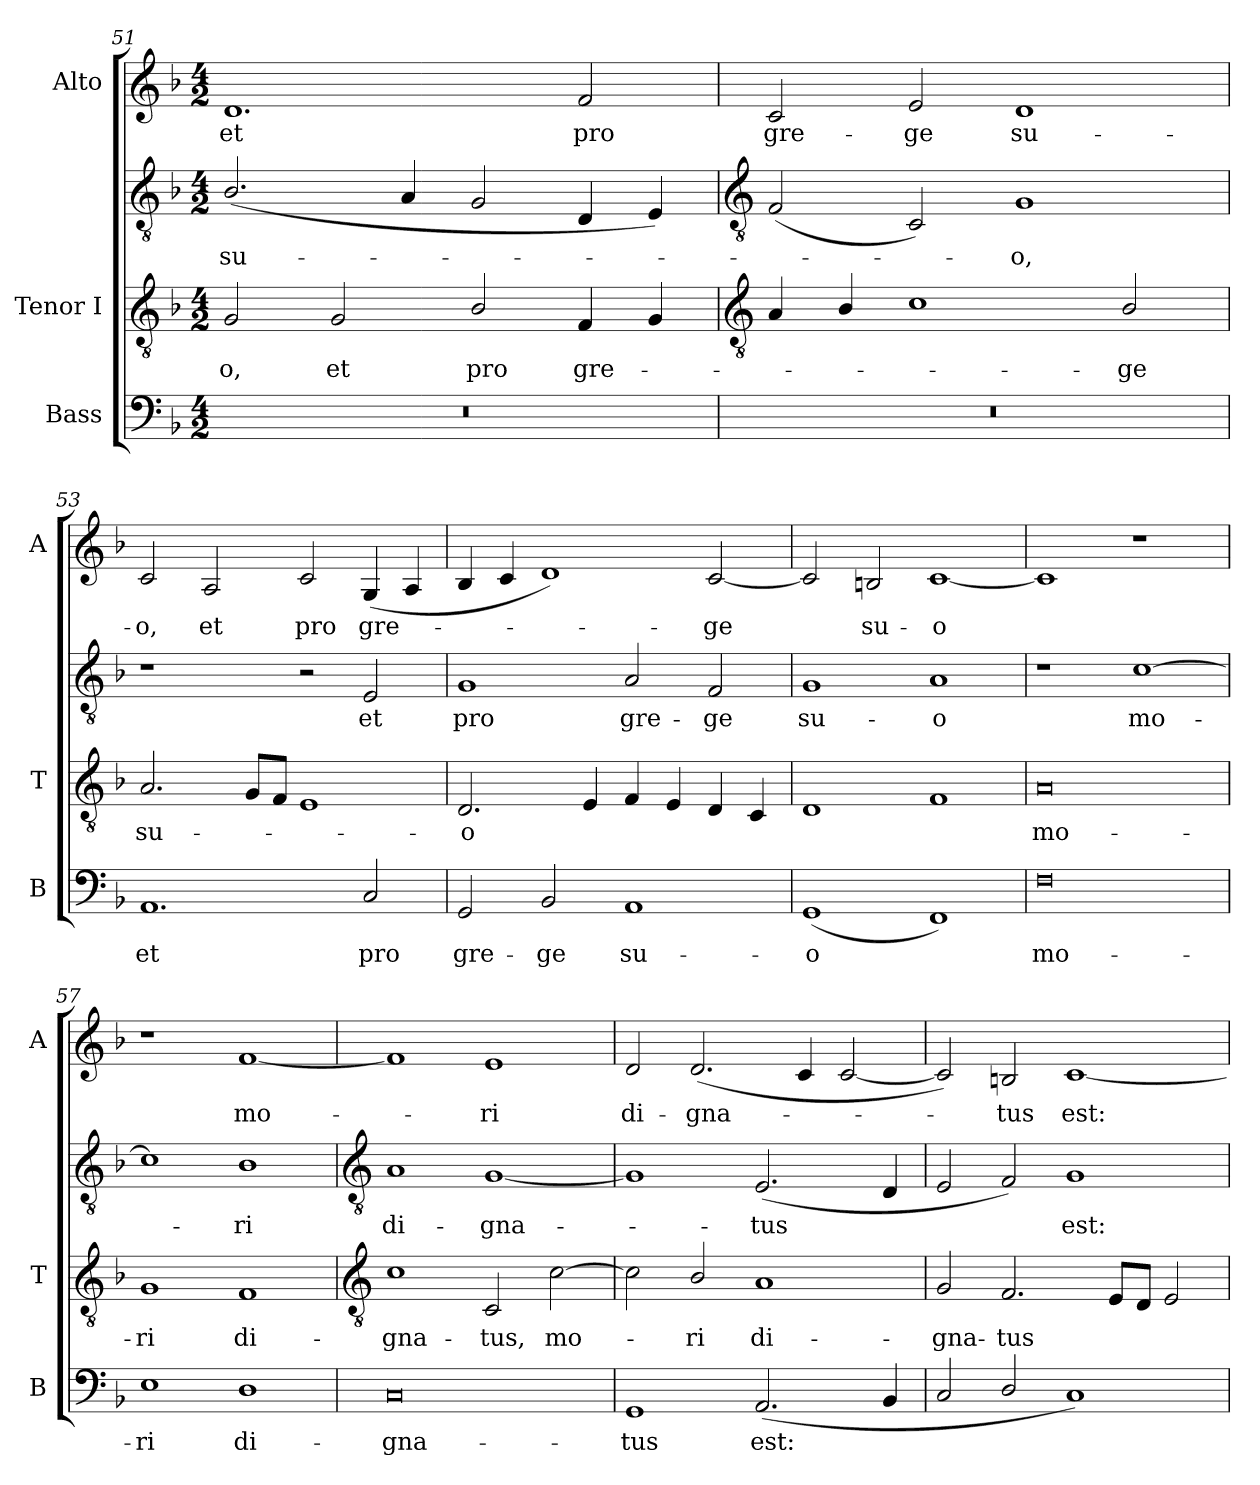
**kern	**text	**kern	**text	**kern	**text	**kern	**text
*part3	*part3	*part2	*part2	*part2	*part2	*part1	*part1
*staff4	*staff4	*staff3	*staff3	*staff2	*staff2	*staff1	*staff1
*I"Bass	*	*I"Tenor I	*	*	*	*I"Alto	*
*I'B	*	*I'T	*	*	*	*I'A	*
*clefF4	*	*clefGv2	*	*clefGv2	*	*clefG2	*
*k[b-]	*	*k[b-]	*	*k[b-]	*	*k[b-]	*
*F:	*	*F:	*	*F:	*	*F:	*
*M4/2	*	*M4/2	*	*M4/2	*	*M4/2	*
=51	=51	=51	=51	=51	=51	=51	=51
!	!	!	!LO:LY:b	!	!LO:LY:b	!	!LO:LY:b
0r	.	2G	o,	(<2.B-/	-su-	1.d	et
!	!	!	!LO:LY:b	!	!	!	!
.	.	2G	et	.	.	.	.
.	.	.	.	4A	.	.	.
!	!	!	!LO:LY:b	!	!	!	!
.	.	2B-/	pro	2G	.	.	.
!	!	!	!LO:LY:b	!	!	!	!LO:LY:b
.	.	4F	gre-	4D	.	2f	pro
.	.	4G	.	4E)	.	.	.
!!LO:LB:g=z
=52	=52	=52	=52	=52	=52	=52	=52
*	*	*clefGv2	*	*clefGv2	*	*	*
!	!	!	!	!	!	!	!LO:LY:b
0r	.	4A	.	(<2F	.	2c	gre-
.	.	4B-/	.	.	.	.	.
!	!	!	!	!	!	!	!LO:LY:b
.	.	1c/	.	2C)	.	2e	-ge
!	!	!	!	!	!LO:LY:b	!	!LO:LY:b
.	.	.	.	1G	o,	1d	su-
!	!	!	!LO:LY:b	!	!	!	!
.	.	2B-/	ge	.	.	.	.
=53	=53	=53	=53	=53	=53	=53	=53
!	!LO:LY:b	!	!LO:LY:b	!	!	!	!LO:LY:b
1.AA	et	2.A	su-	1r	.	2c	-o,
!	!	!	!	!	!	!	!LO:LY:b
.	.	.	.	.	.	2A	et
.	.	8GL	.	.	.	.	.
.	.	8FJ	.	.	.	.	.
!	!	!	!	!	!	!	!LO:LY:b
.	.	1E	.	2r	.	2c	pro
!	!LO:LY:b	!	!	!	!LO:LY:b	!	!LO:LY:b
2C	pro	.	.	2E	et	(<4G	gre-
.	.	.	.	.	.	4A	.
=54	=54	=54	=54	=54	=54	=54	=54
!	!LO:LY:b	!	!LO:LY:b	!	!LO:LY:b	!	!
2GG	gre-	2.D	o	1G	pro	4B-	.
.	.	.	.	.	.	4c	.
!	!LO:LY:b	!	!	!	!	!	!
2BB-	-ge	.	.	.	.	1d)	.
.	.	4E	.	.	.	.	.
!	!LO:LY:b	!	!	!	!LO:LY:b	!	!
1AA	su-	4F	.	2A	gre-	.	.
.	.	4E	.	.	.	.	.
!	!	!	!	!	!LO:LY:b	!	!LO:LY:b
.	.	4D	.	2F	-ge	[2c	ge
.	.	4C	.	.	.	.	.
=55	=55	=55	=55	=55	=55	=55	=55
!	!LO:LY:b	!	!	!	!LO:LY:b	!	!
(<1GG	-o	1D	.	1G	su-	2c]	.
!	!	!	!	!	!	!	!LO:LY:b
.	.	.	.	.	.	2Bn	su-
!	!	!	!	!	!LO:LY:b	!	!LO:LY:b
1FF)	.	1F	.	1A	-o	[1c	-o
=56	=56	=56	=56	=56	=56	=56	=56
!	!LO:LY:b	!	!LO:LY:b	!	!	!	!
0F	mo-	0A	mo-	1r	.	1c]	.
!	!	!	!	!	!LO:LY:b	!	!
.	.	.	.	[1c	mo-	1r	.
=57	=57	=57	=57	=57	=57	=57	=57
!	!LO:LY:b	!	!LO:LY:b	!	!	!	!
1E	-ri	1G	ri	1c]	.	1r	.
!	!LO:LY:b	!	!LO:LY:b	!	!LO:LY:b	!	!LO:LY:b
1D	di-	1F	di-	1B-	-ri	[1f	mo-
!!LO:LB:g=z
=58	=58	=58	=58	=58	=58	=58	=58
*	*	*clefGv2	*	*clefGv2	*	*	*
!	!LO:LY:b	!	!LO:LY:b	!	!LO:LY:b	!	!
0C	-gna-	1c	gna-	1A	-di-	1f]	.
!	!	!	!LO:LY:b	!	!LO:LY:b	!	!LO:LY:b
.	.	2C	-tus,	[1G	-gna-	1e	ri
!	!	!	!LO:LY:b	!	!	!	!
.	.	[2c	mo-	.	.	.	.
=59	=59	=59	=59	=59	=59	=59	=59
!	!LO:LY:b	!	!	!	!	!	!LO:LY:b
1GG	-tus	2c]	.	1G]	.	2d	di-
!	!	!	!LO:LY:b	!	!	!	!LO:LY:b
.	.	2B-/	ri	.	.	(<2.d	-gna-
!	!LO:LY:b	!	!LO:LY:b	!	!LO:LY:b	!	!
(<2.AA	est:	1A	di-	(<2.E	tus	.	.
.	.	.	.	.	.	4c	.
.	.	.	.	.	.	[2c	.
4BB-	.	.	.	4D	.	.	.
=60	=60	=60	=60	=60	=60	=60	=60
!	!	!	!LO:LY:b	!	!	!	!
2C	.	2G	gna-	2E	.	2c])	.
!	!	!	!LO:LY:b	!	!	!	!LO:LY:b
2D/	.	2.F	-tus	2F)	.	2Bn	tus
!	!	!	!	!	!LO:LY:b	!	!LO:LY:b
1C)	.	.	.	1G	-est:	[1c	est:
.	.	8EL	.	.	.	.	.
.	.	8DJ	.	.	.	.	.
.	.	2E	.	.	.	.	.
=	=	=	=	=	=	=	=
*-	*-	*-	*-	*-	*-	*-	*-
